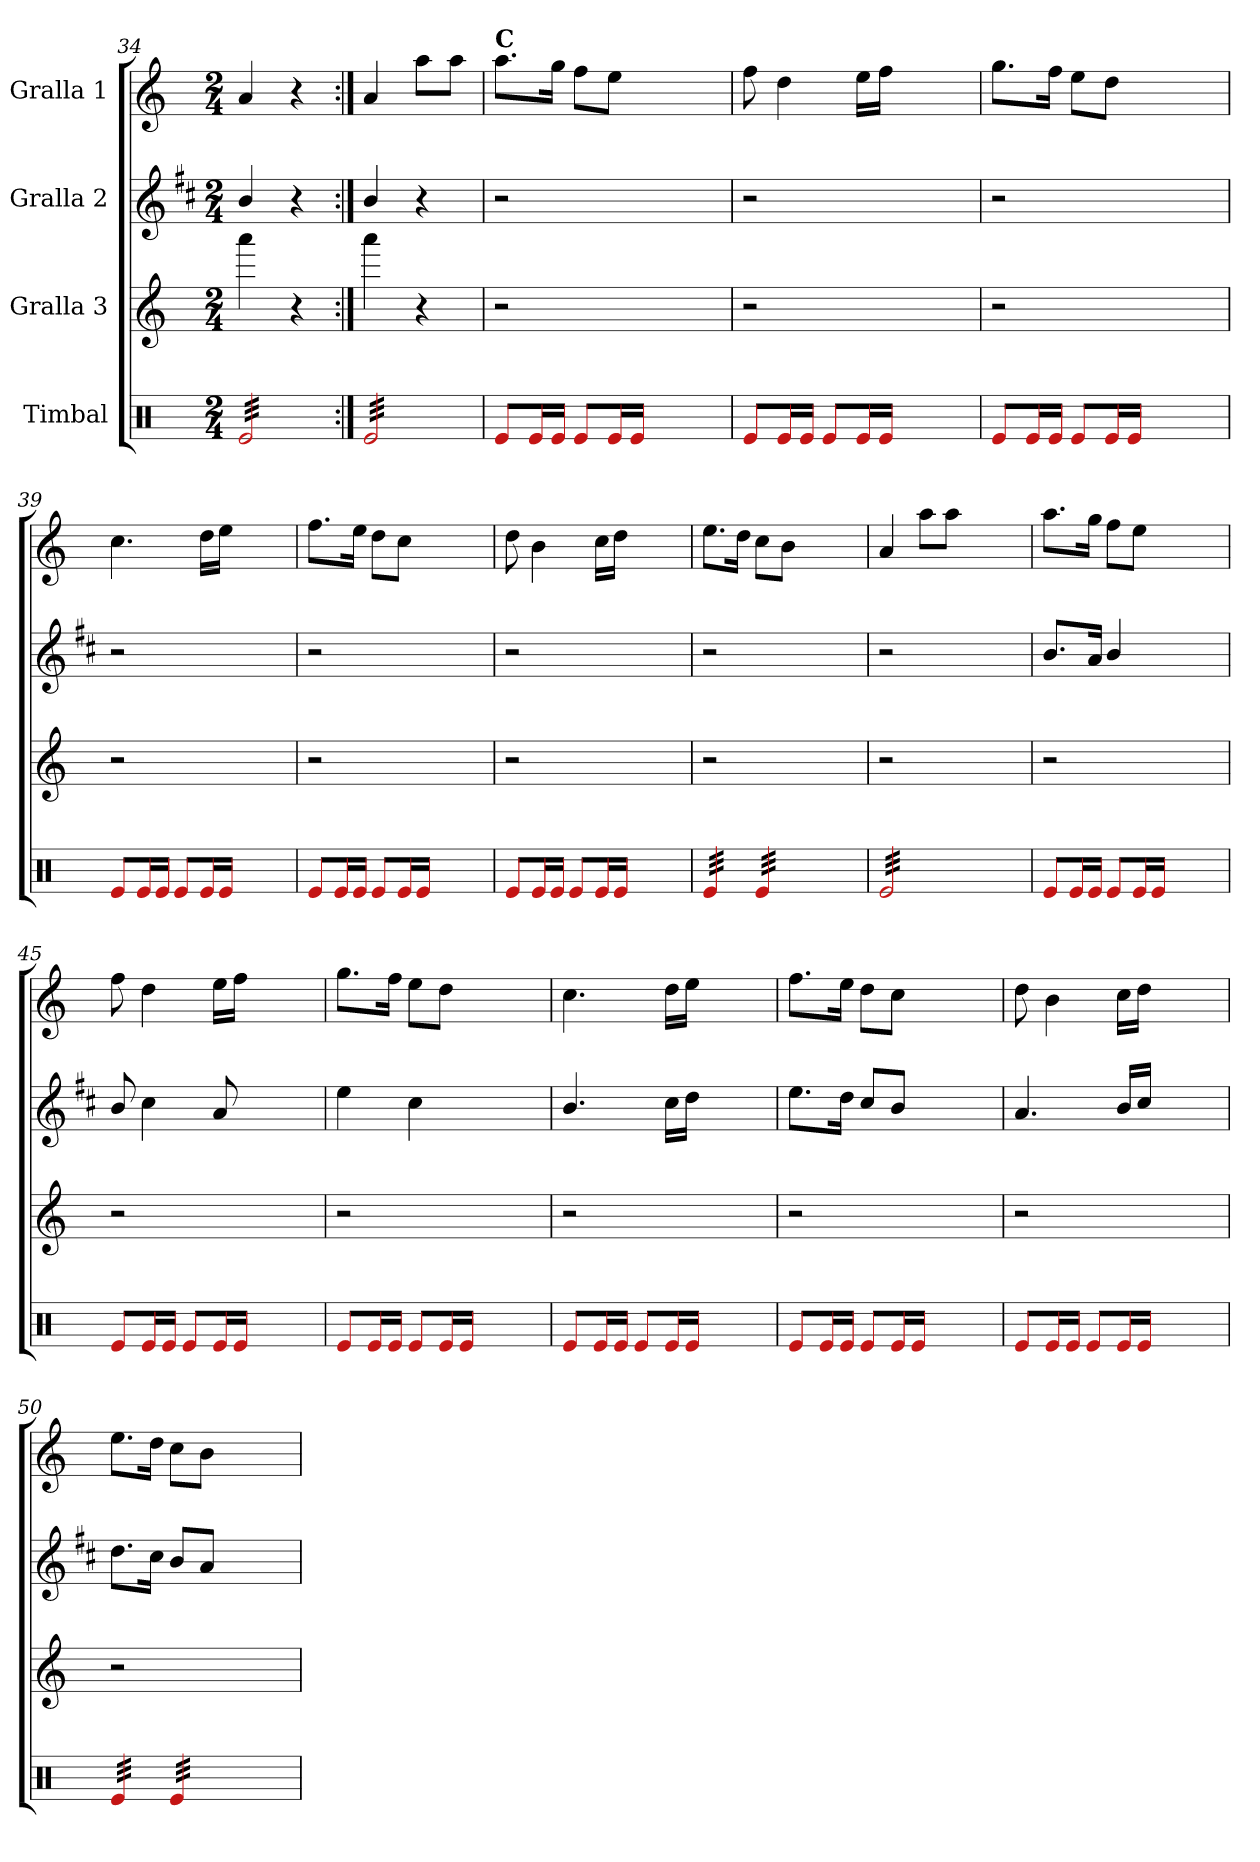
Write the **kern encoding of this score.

**kern	**kern	**kern	**kern
*part4	*part3	*part2	*part1
*staff4	*staff3	*staff2	*staff1
*I"Timbal	*I"Gralla 3	*I"Gralla 2	*I"Gralla 1
*clefX	*clefG2	*clefG2	*clefG2
*	*ITrd8c14	*ITrd1c2	*
*k[]	*k[]	*k[]	*k[]
*M2/4	*M2/4	*M2/4	*M2/4
=34	=34	=34	=34
*tremolo	*	*	*
32e/LLL	4aa\	4a/	4a/
32e/	.	.	.
32e/	.	.	.
32e/	.	.	.
32e/	.	.	.
32e/	.	.	.
32e/	.	.	.
32e/	.	.	.
32e/	4r	4r	4r
32e/	.	.	.
32e/	.	.	.
32e/	.	.	.
32e/	.	.	.
32e/	.	.	.
32e/	.	.	.
32e/JJJ	.	.	.
=35:|!	=35:|!	=35:|!	=35:|!
32e/LLL	4aa\	4a/	4a/
32e/	.	.	.
32e/	.	.	.
32e/	.	.	.
32e/	.	.	.
32e/	.	.	.
32e/	.	.	.
32e/	.	.	.
32e/	4r	4r	8aa\L
32e/	.	.	.
32e/	.	.	.
32e/	.	.	.
32e/	.	.	8aa\J
32e/	.	.	.
32e/	.	.	.
32e/JJJ	.	.	.
*Xtremolo	*	*	*
=36	=36	=36	=36
!	!	!	!LO:TX:a:B:t=C
8e/L	2r	2r	8.aa\L
16e/L	.	.	.
16e/JJ	.	.	16gg\Jk
8e/L	.	.	8ff\L
16e/L	.	.	8ee\J
16e/JJ	.	.	.
2ryy	2ryy	2ryy	2ryy
=37	=37	=37	=37
8e/L	2r	2r	8ff\
16e/L	.	.	4dd\
16e/JJ	.	.	.
8e/L	.	.	.
16e/L	.	.	16ee\LL
16e/JJ	.	.	16ff\JJ
2ryy	2ryy	2ryy	2ryy
!!LO:LB:g=z
=38	=38	=38	=38
8e/L	2r	2r	8.gg\L
16e/L	.	.	.
16e/JJ	.	.	16ff\Jk
8e/L	.	.	8ee\L
16e/L	.	.	8dd\J
16e/JJ	.	.	.
2ryy	2ryy	2ryy	2ryy
=39	=39	=39	=39
8e/L	2r	2r	4.cc\
16e/L	.	.	.
16e/JJ	.	.	.
8e/L	.	.	.
16e/L	.	.	16dd\LL
16e/JJ	.	.	16ee\JJ
2ryy	2ryy	2ryy	2ryy
=40	=40	=40	=40
8e/L	2r	2r	8.ff\L
16e/L	.	.	.
16e/JJ	.	.	16ee\Jk
8e/L	.	.	8dd\L
16e/L	.	.	8cc\J
16e/JJ	.	.	.
2ryy	2ryy	2ryy	2ryy
=41	=41	=41	=41
8e/L	2r	2r	8dd\
16e/L	.	.	4b\
16e/JJ	.	.	.
8e/L	.	.	.
16e/L	.	.	16cc\LL
16e/JJ	.	.	16dd\JJ
2ryy	2ryy	2ryy	2ryy
=42	=42	=42	=42
*tremolo	*	*	*
32e/LLL	2r	2r	8.ee\L
32e/	.	.	.
32e/	.	.	.
32e/	.	.	.
32e/	.	.	.
32e/	.	.	.
32e/	.	.	16dd\Jk
32e/JJJ	.	.	.
32e/LLL	.	.	8cc\L
32e/	.	.	.
32e/	.	.	.
32e/	.	.	.
32e/	.	.	8b\J
32e/	.	.	.
32e/	.	.	.
32e/JJJ	.	.	.
2ryy	2ryy	2ryy	2ryy
!!LO:PB:g=z
=43	=43	=43	=43
32e/LLL	2r	2r	4a/
32e/	.	.	.
32e/	.	.	.
32e/	.	.	.
32e/	.	.	.
32e/	.	.	.
32e/	.	.	.
32e/	.	.	.
32e/	.	.	8aa\L
32e/	.	.	.
32e/	.	.	.
32e/	.	.	.
32e/	.	.	8aa\J
32e/	.	.	.
32e/	.	.	.
32e/JJJ	.	.	.
*Xtremolo	*	*	*
2ryy	2ryy	2ryy	2ryy
=44	=44	=44	=44
8e/L	2r	8.a/L	8.aa\L
16e/L	.	.	.
16e/JJ	.	16g/Jk	16gg\Jk
8e/L	.	4a/	8ff\L
16e/L	.	.	8ee\J
16e/JJ	.	.	.
2ryy	2ryy	2ryy	2ryy
=45	=45	=45	=45
8e/L	2r	8a/	8ff\
16e/L	.	4b\	4dd\
16e/JJ	.	.	.
8e/L	.	.	.
16e/L	.	8g/	16ee\LL
16e/JJ	.	.	16ff\JJ
2ryy	2ryy	2ryy	2ryy
=46	=46	=46	=46
8e/L	2r	4dd\	8.gg\L
16e/L	.	.	.
16e/JJ	.	.	16ff\Jk
8e/L	.	4b\	8ee\L
16e/L	.	.	8dd\J
16e/JJ	.	.	.
2ryy	2ryy	2ryy	2ryy
=47	=47	=47	=47
8e/L	2r	4.a/	4.cc\
16e/L	.	.	.
16e/JJ	.	.	.
8e/L	.	.	.
16e/L	.	16b\LL	16dd\LL
16e/JJ	.	16cc\JJ	16ee\JJ
2ryy	2ryy	2ryy	2ryy
!!LO:LB:g=z
=48	=48	=48	=48
8e/L	2r	8.dd\L	8.ff\L
16e/L	.	.	.
16e/JJ	.	16cc\Jk	16ee\Jk
8e/L	.	8b/L	8dd\L
16e/L	.	8a/J	8cc\J
16e/JJ	.	.	.
2ryy	2ryy	2ryy	2ryy
=49	=49	=49	=49
8e/L	2r	4.g/	8dd\
16e/L	.	.	4b\
16e/JJ	.	.	.
8e/L	.	.	.
16e/L	.	16a/LL	16cc\LL
16e/JJ	.	16b/JJ	16dd\JJ
2ryy	2ryy	2ryy	2ryy
=50	=50	=50	=50
*tremolo	*	*	*
32e/LLL	2r	8.cc\L	8.ee\L
32e/	.	.	.
32e/	.	.	.
32e/	.	.	.
32e/	.	.	.
32e/	.	.	.
32e/	.	16b\Jk	16dd\Jk
32e/JJJ	.	.	.
32e/LLL	.	8a/L	8cc\L
32e/	.	.	.
32e/	.	.	.
32e/	.	.	.
32e/	.	8g/J	8b\J
32e/	.	.	.
32e/	.	.	.
32e/JJJ	.	.	.
*Xtremolo	*	*	*
2ryy	2ryy	2ryy	2ryy
=	=	=	=
*-	*-	*-	*-
